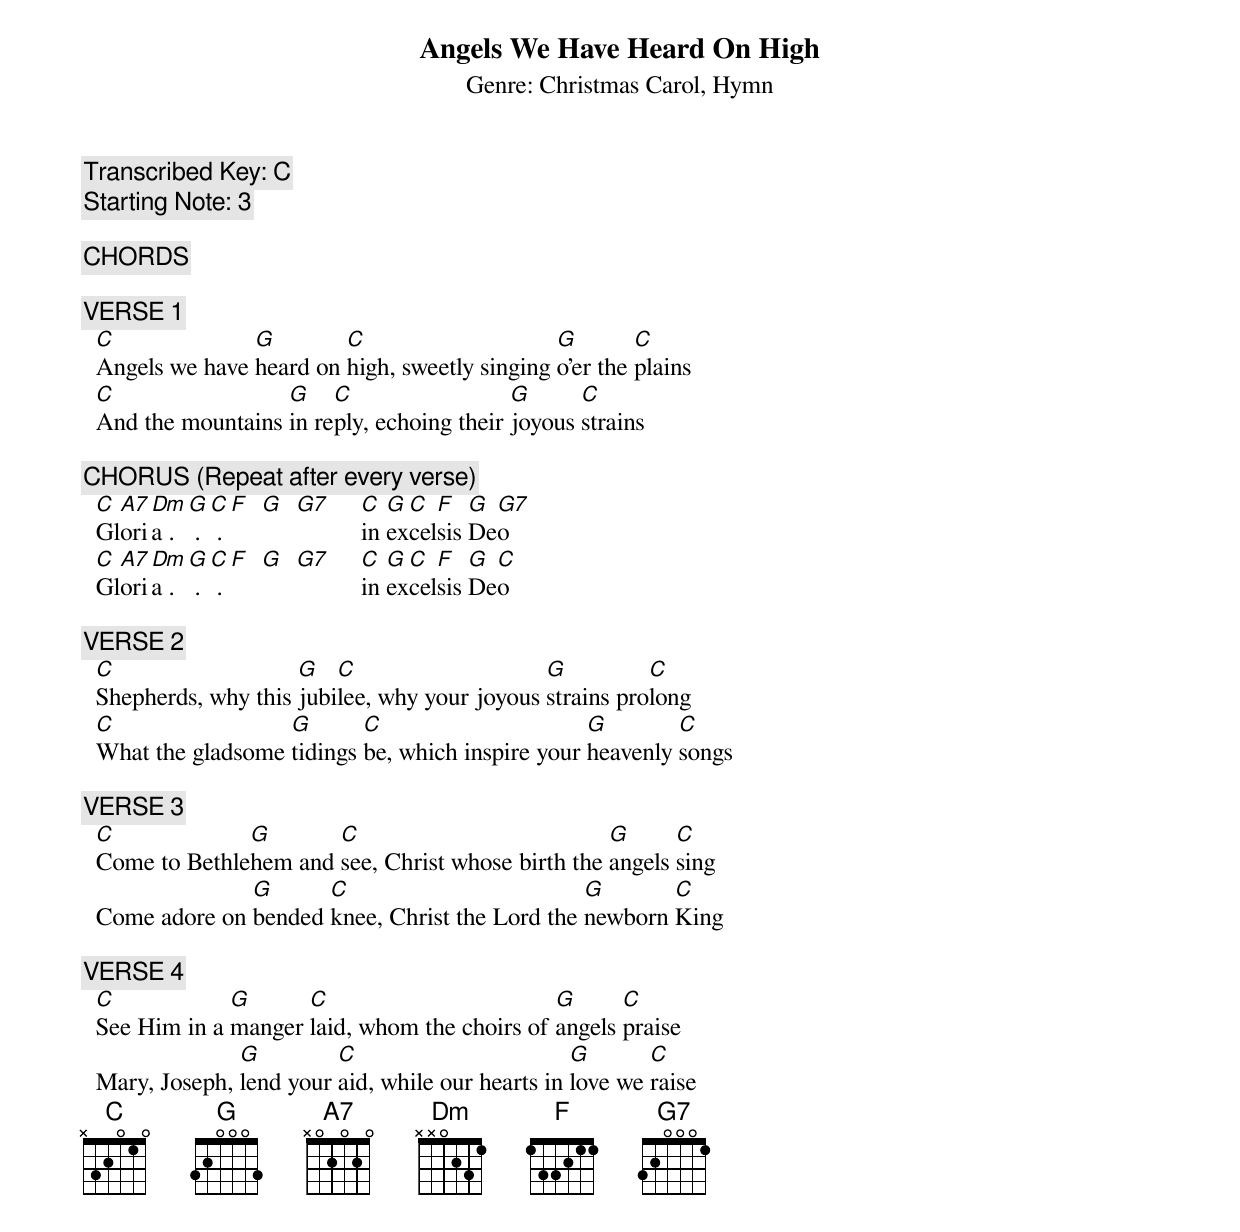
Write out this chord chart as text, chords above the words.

Angels We Have Heard On High
Genre: Christmas Carol, Hymn
Transcribed Key: C
Starting Note: 3

[CHORDS]
  C   0003      Dm  2210
  G   0232      F   2010
  A7  0100      G7  0212

[VERSE 1]
  C              G        C                     G        C
  Angels we have heard on high, sweetly singing o'er the plains
  C                 G    C                  G      C
  And the mountains in reply, echoing their joyous strains

[CHORUS] (Repeat after every verse)
  C A7 Dm G C F G G7   C  G C  F   G G7
  Gloria . . .         in excelsis Deo
  C A7 Dm G C F G G7   C  G C  F   G C
  Gloria . . .         in excelsis Deo

[VERSE 2]
  C                   G   C                    G          C
  Shepherds, why this jubilee, why your joyous strains prolong
  C                 G       C                      G        C
  What the gladsome tidings be, which inspire your heavenly songs

[VERSE 3]
  C             G       C                           G      C
  Come to Bethlehem and see, Christ whose birth the angels sing
                G      C                         G       C
  Come adore on bended knee, Christ the Lord the newborn King

[VERSE 4]
  C            G      C                        G      C
  See Him in a manger laid, whom the choirs of angels praise
                G         C                        G       C
  Mary, Joseph, lend your aid, while our hearts in love we raise
